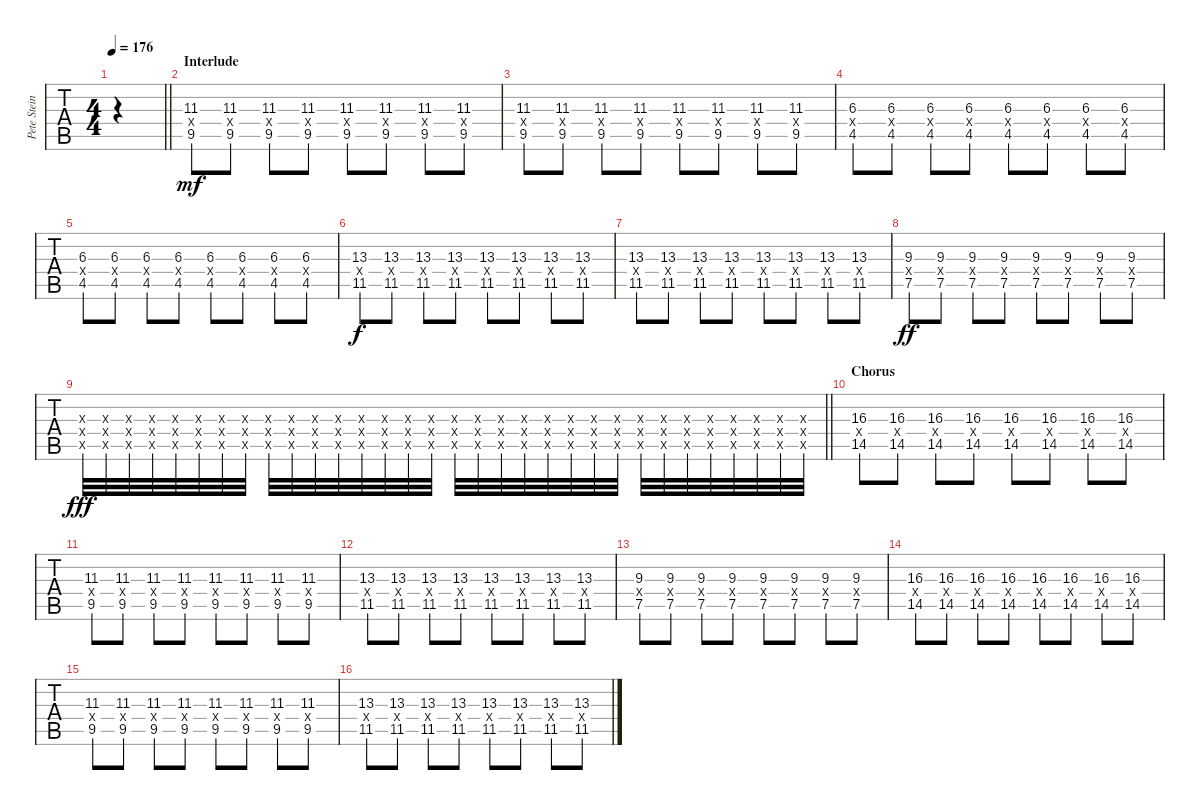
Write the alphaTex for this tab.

\track ("Pete Steinkopf - Guitar Three" "Pete Stein") {instrument distortionguitar}
\staff {tabs}
\tuning (E4 B3 G3 D3 A2 E2) {hide}
\ts (4 4)
\tempo 176
\clef g2
\barLineRight lightlight
\ks b
|
\section ("" "Interlude")
(11.3 9.4{x} 9.5).8{dy mf} (11.3 9.4{x} 9.5).8 (11.3 9.4{x} 9.5).8 (11.3 9.4{x} 9.5).8 (11.3 9.4{x} 9.5).8 (11.3 9.4{x} 9.5).8 (11.3 9.4{x} 9.5).8 (11.3 9.4{x} 9.5).8 |
(11.3 9.4{x} 9.5).8 (11.3 9.4{x} 9.5).8 (11.3 9.4{x} 9.5).8 (11.3 9.4{x} 9.5).8 (11.3 9.4{x} 9.5).8 (11.3 9.4{x} 9.5).8 (11.3 9.4{x} 9.5).8 (11.3 9.4{x} 9.5).8 |
(6.3 4.4{x} 4.5).8 (6.3 4.4{x} 4.5).8 (6.3 4.4{x} 4.5).8 (6.3 4.4{x} 4.5).8 (6.3 4.4{x} 4.5).8 (6.3 4.4{x} 4.5).8 (6.3 4.4{x} 4.5).8 (6.3 4.4{x} 4.5).8 |
(6.3 4.4{x} 4.5).8 (6.3 4.4{x} 4.5).8 (6.3 4.4{x} 4.5).8 (6.3 4.4{x} 4.5).8 (6.3 4.4{x} 4.5).8 (6.3 4.4{x} 4.5).8 (6.3 4.4{x} 4.5).8 (6.3 4.4{x} 4.5).8 |
(13.3 11.4{x} 11.5).8{dy f} (13.3 11.4{x} 11.5).8 (13.3 11.4{x} 11.5).8 (13.3 11.4{x} 11.5).8 (13.3 11.4{x} 11.5).8 (13.3 11.4{x} 11.5).8 (13.3 11.4{x} 11.5).8 (13.3 11.4{x} 11.5).8 |
(13.3 11.4{x} 11.5).8 (13.3 11.4{x} 11.5).8 (13.3 11.4{x} 11.5).8 (13.3 11.4{x} 11.5).8 (13.3 11.4{x} 11.5).8 (13.3 11.4{x} 11.5).8 (13.3 11.4{x} 11.5).8 (13.3 11.4{x} 11.5).8 |
(9.3 7.4{x} 7.5).8{dy ff} (9.3 7.4{x} 7.5).8 (9.3 7.4{x} 7.5).8 (9.3 7.4{x} 7.5).8 (9.3 7.4{x} 7.5).8 (9.3 7.4{x} 7.5).8 (9.3 7.4{x} 7.5).8 (9.3 7.4{x} 7.5).8 |
\barLineRight lightlight
(30.3{x} 30.4{x} 30.5{x}).32{dy fff volume 13} (29.3{x} 29.4{x} 29.5{x}).32 (28.3{x} 28.4{x} 28.5{x}).32 (27.3{x} 27.4{x} 27.5{x}).32 (26.3{x} 26.4{x} 26.5{x}).32 (25.3{x} 25.4{x} 25.5{x}).32 (24.3{x} 24.4{x} 24.5{x}).32 (23.3{x} 23.4{x} 23.5{x}).32 (22.3{x} 22.4{x} 22.5{x}).32 (21.3{x} 21.4{x} 21.5{x}).32 (20.3{x} 20.4{x} 20.5{x}).32 (19.3{x} 19.4{x} 19.5{x}).32 (18.3{x} 18.4{x} 18.5{x}).32 (17.3{x} 17.4{x} 17.5{x}).32 (16.3{x} 16.4{x} 16.5{x}).32 (15.3{x} 15.4{x} 15.5{x}).32 (14.3{x} 14.4{x} 14.5{x}).32 (13.3{x} 13.4{x} 13.5{x}).32 (12.3{x} 12.4{x} 12.5{x}).32 (11.3{x} 11.4{x} 11.5{x}).32 (10.3{x} 10.4{x} 10.5{x}).32 (9.3{x} 9.4{x} 9.5{x}).32 (8.3{x} 8.4{x} 8.5{x}).32 (7.3{x} 7.4{x} 7.5{x}).32 (6.3{x} 6.4{x} 6.5{x}).32 (5.3{x} 5.4{x} 5.5{x}).32 (4.3{x} 4.4{x} 4.5{x}).32 (3.3{x} 3.4{x} 3.5{x}).32 (2.3{x} 2.4{x} 2.5{x}).32 (1.3{x} 1.4{x} 1.5{x}).32 (0.3{x} 0.4{x} 0.5{x}).32 (0.3{x} 0.4{x} 0.5{x}).32 |
\section ("" "Chorus")
(16.3 14.4{x} 14.5).8 (16.3 14.4{x} 14.5).8 (16.3 14.4{x} 14.5).8 (16.3 14.4{x} 14.5).8 (16.3 14.4{x} 14.5).8 (16.3 14.4{x} 14.5).8 (16.3 14.4{x} 14.5).8 (16.3 14.4{x} 14.5).8 |
(11.3 9.4{x} 9.5).8 (11.3 9.4{x} 9.5).8 (11.3 9.4{x} 9.5).8 (11.3 9.4{x} 9.5).8 (11.3 9.4{x} 9.5).8 (11.3 9.4{x} 9.5).8 (11.3 9.4{x} 9.5).8 (11.3 9.4{x} 9.5).8 |
(13.3 11.4{x} 11.5).8 (13.3 11.4{x} 11.5).8 (13.3 11.4{x} 11.5).8 (13.3 11.4{x} 11.5).8 (13.3 11.4{x} 11.5).8 (13.3 11.4{x} 11.5).8 (13.3 11.4{x} 11.5).8 (13.3 11.4{x} 11.5).8 |
(9.3 7.4{x} 7.5).8 (9.3 7.4{x} 7.5).8 (9.3 7.4{x} 7.5).8 (9.3 7.4{x} 7.5).8 (9.3 7.4{x} 7.5).8 (9.3 7.4{x} 7.5).8 (9.3 7.4{x} 7.5).8 (9.3 7.4{x} 7.5).8 |
(16.3 14.4{x} 14.5).8 (16.3 14.4{x} 14.5).8 (16.3 14.4{x} 14.5).8 (16.3 14.4{x} 14.5).8 (16.3 14.4{x} 14.5).8 (16.3 14.4{x} 14.5).8 (16.3 14.4{x} 14.5).8 (16.3 14.4{x} 14.5).8 |
(11.3 9.4{x} 9.5).8 (11.3 9.4{x} 9.5).8 (11.3 9.4{x} 9.5).8 (11.3 9.4{x} 9.5).8 (11.3 9.4{x} 9.5).8 (11.3 9.4{x} 9.5).8 (11.3 9.4{x} 9.5).8 (11.3 9.4{x} 9.5).8 |
(13.3 11.4{x} 11.5).8 (13.3 11.4{x} 11.5).8 (13.3 11.4{x} 11.5).8 (13.3 11.4{x} 11.5).8 (13.3 11.4{x} 11.5).8 (13.3 11.4{x} 11.5).8 (13.3 11.4{x} 11.5).8 (13.3 11.4{x} 11.5).8
